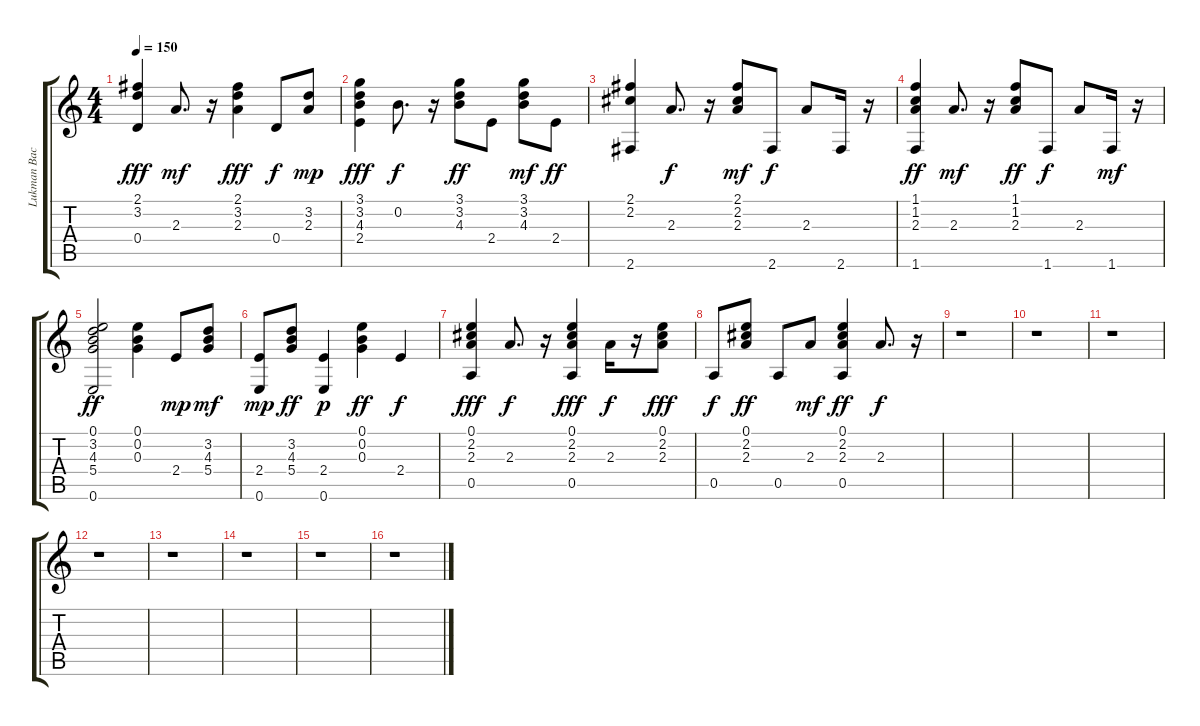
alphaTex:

\track ("Lukman Backup" "Lukman Bac") {instrument acousticguitarsteel}
\staff {score tabs}
\tuning (E4 B3 G3 D3 A2 E2) {hide}
\ts (4 4)
\tempo 150
\clef g2
\ks c
(2.1 3.2 0.4).4{dy fff} 2.3.8{d dy mf} r.16 (2.1 3.2 2.3).4{dy fff} 0.4.8{dy f} (3.2 2.3).8{dy mp} |
(3.1 3.2 4.3 2.4).4{dy fff} 0.2.8{d dy f} r.16 (3.1 3.2 4.3).8{dy ff} 2.4.8 (3.1 3.2 4.3).8{dy mf} 2.4.8{dy ff} |
(2.1 2.2 2.6).4 2.3.8{d dy f} r.16 (2.1 2.2 2.3).8{dy mf} 2.6.8{dy f} 2.3.8 2.6.16 r.16 |
(1.1 1.2 2.3 1.6).4{dy ff} 2.3.8{d dy mf} r.16 (1.1 1.2 2.3).8{dy ff} 1.6.8{dy f} 2.3.8 1.6.16{dy mf} r.16 |
(0.1 3.2 4.3 5.4 0.6).2{dy ff} (0.1 0.2 0.3).4 2.4.8{dy mp} (3.2 4.3 5.4).8{dy mf} |
(2.4 0.6).8{dy mp} (3.2 4.3 5.4).8{dy ff} (2.4 0.6).4{dy p} (0.1 0.2 0.3).4{dy ff} 2.4.4{dy f} |
(0.1 2.2 2.3 0.5).4{dy fff} 2.3.8{d dy f} r.16 (0.1 2.2 2.3 0.5).4{dy fff} 2.3.16{dy f} r.16 (0.1 2.2 2.3).8{dy fff} |
0.5.8{dy f} (0.1 2.2 2.3).8{dy ff} 0.5.8 2.3.8{dy mf} (0.1 2.2 2.3 0.5).4{dy ff} 2.3.8{d dy f} r.16 |
r.1 |
r.1 |
r.1 |
r.1 |
r.1 |
r.1 |
r.1 |
r.1
